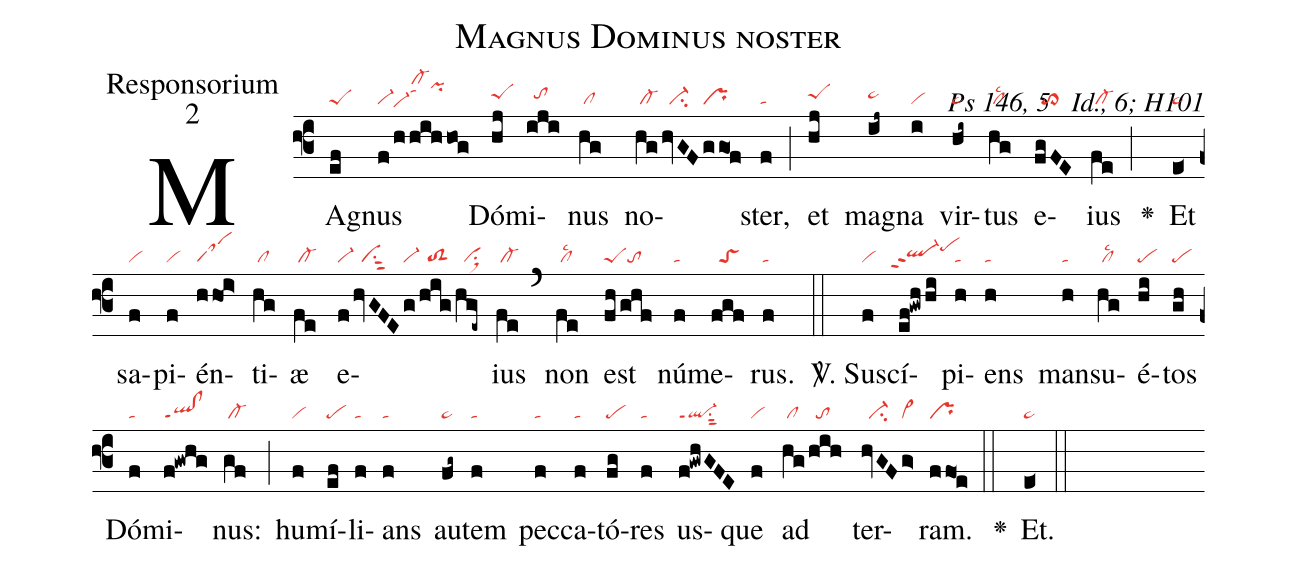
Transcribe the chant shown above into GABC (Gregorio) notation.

name:Magnus Dominus noster;
office-part:Responsorium;
mode:2;
commentary:ꝶ Ps 146, 5 ꝟ Id., 6; H101;
nabc-lines:1;
%%
(f3)MA(ef|peS)gnus(f|vi-|/hhihhog|vi-hetahj`cl-hmpihk) Dó(hj|peShh)mi(iji|//tohh)nus(hg|/cl) no(hg|/cl-|hvGF|//ci-|ggo1f|pr)ster,(f|ta) (;)
et(hj|peShh) ma(ij~|pe~hh)gna(i|vi) vir(hi~|pe~)tus(hg|/cllsc2) e(fgFE|//to>)ius(fe|/cl-) (;)
<v>\greheightstar</v> ()
Et(e<|pe~) sa(f|vi)pi(f|vi)én(hho!i>|saM)ti(hg|/cl)æ(fe|/cl-) e(f|vi-|hvGFE|//visu1sut2|g|vi-|/hig|//toS2|/hge~|//ci>)ius(fe|/cl-) (`)
non(fe|/cllsc2) est(fh|peS|/ghf|//to) nú(f|ta)me(fgf|//toS)rus.(f|ta) (::)

<sp>V/</sp>.
Su(f|vi)scí(ef!gwhhi|``ql-hhppt2pehj)pi(h|ta)ens(h|ta) man(h|ta)su(hg|/cllsc2)é(hi|pe)tos(gh|pe) Dó(f|ta)mi(f!gwhg|ql!clppt1)nus:(gf|/cl-) (;)
hu(f|vi)mí(ef|pe)li(f|ta)ans(f|ta) au(fg~|pe~)tem(f|ta) pec(f|ta)ca(f|ta)tó(fg|pe)res(f|ta)
us(f!gwhGFE|ql-ppt1su1sut2)que(f|vi) ad(hg|/cl|/hih|//to) ter(hvGF|//ci-|g>|vi>)ram.(ffo1e|pr) (::)

<v>\greheightstar</v> () Et.(e<|pe~) (::)
